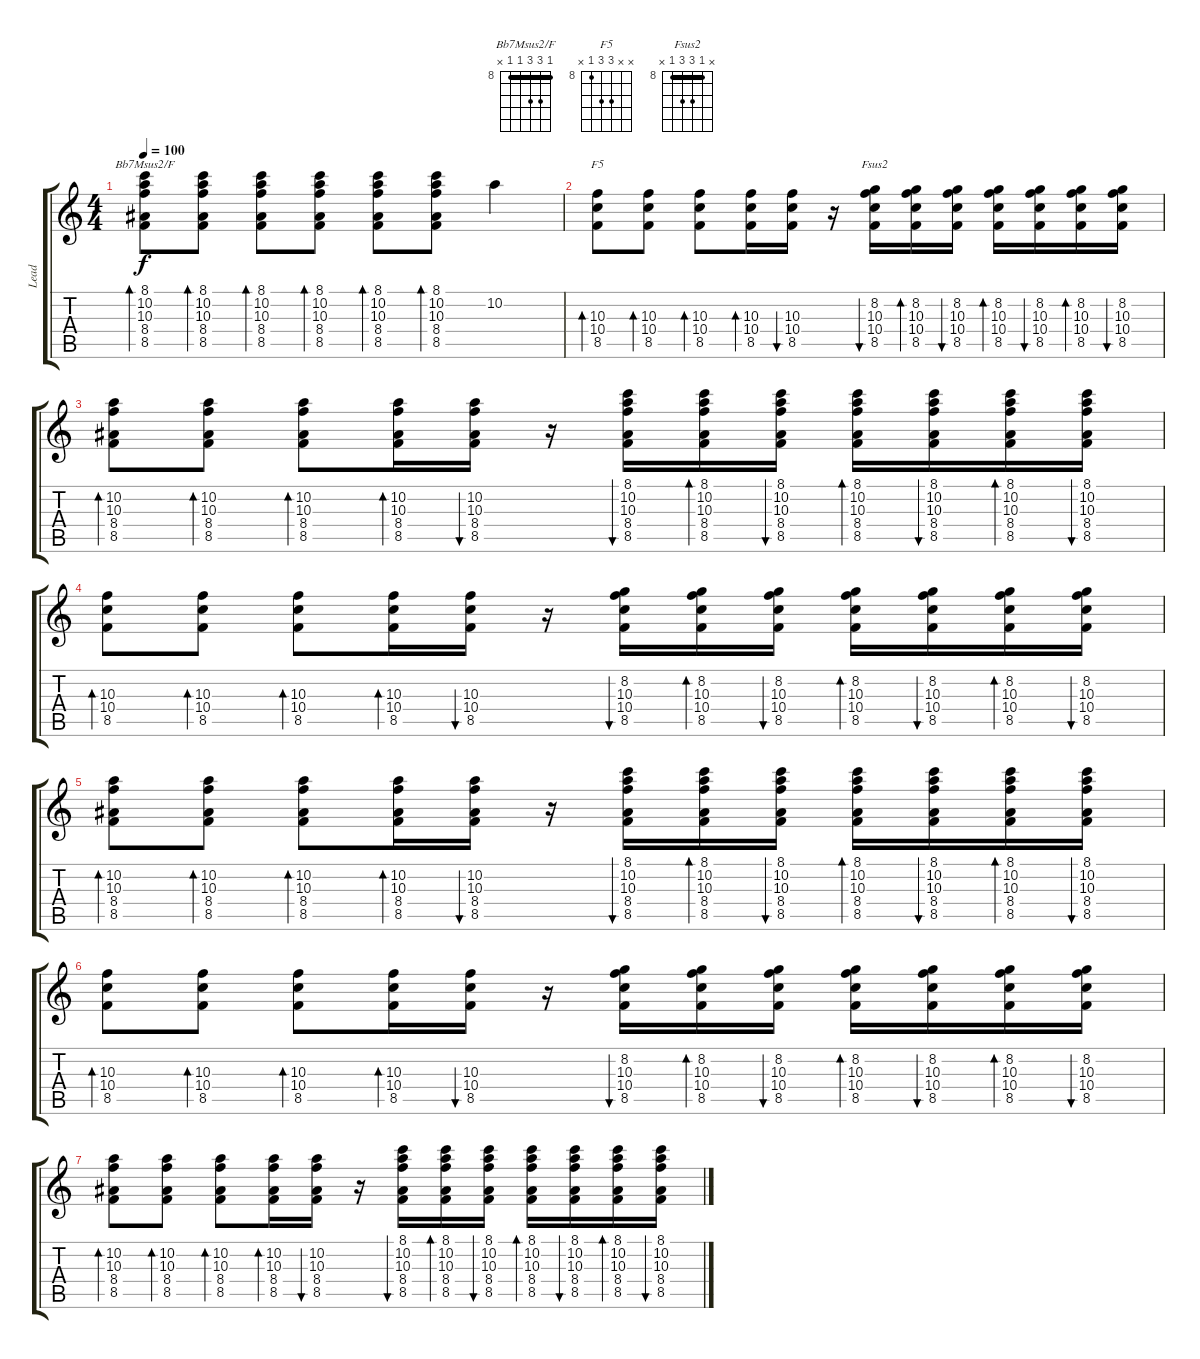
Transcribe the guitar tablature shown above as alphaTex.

\track ("Lead " "Lead ") {instrument overdrivenguitar}
\staff {score tabs}
\tuning (E4 B3 G3 D3 A2 E2) {hide}
\chord ("Bb7Msus2/F" 8 10 10 8 8 x) {firstfret 8 barre 8}
\chord ("F5" x x 10 10 8 x) {firstfret 8}
\chord ("Fsus2" x 8 10 10 8 x) {firstfret 8 barre 8}
\ts (4 4)
\tempo 100
\clef g2
\ks c
(8.1 10.2 10.3 8.4 8.5).8{bd 30 ch "Bb7Msus2/F" dy f} (8.1 10.2 10.3 8.4 8.5).8{bd 30} (8.1 10.2 10.3 8.4 8.5).8{bd 30} (8.1 10.2 10.3 8.4 8.5).8{bd 30} (8.1 10.2 10.3 8.4 8.5).8{bd 30} (8.1 10.2 10.3 8.4 8.5).8{bd 30} 10.2.4 |
(10.3 10.4 8.5).8{bd 30 ch "F5"} (10.3 10.4 8.5).8{bd 30} (10.3 10.4 8.5).8{bd 30} (10.3 10.4 8.5).16{bd 30} (10.3 10.4 8.5).16{bu 30} r.16 (8.2 10.3 10.4 8.5).16{bu 30 ch "Fsus2"} (8.2 10.3 10.4 8.5).16{bd 30} (8.2 10.3 10.4 8.5).16{bu 30} (8.2 10.3 10.4 8.5).16{bd 30} (8.2 10.3 10.4 8.5).16{bu 30} (8.2 10.3 10.4 8.5).16{bd 30} (8.2 10.3 10.4 8.5).16{bu 30} |
(10.2 10.3 8.4 8.5).8{bd 30} (10.2 10.3 8.4 8.5).8{bd 30} (10.2 10.3 8.4 8.5).8{bd 30} (10.2 10.3 8.4 8.5).16{bd 30} (10.2 10.3 8.4 8.5).16{bu 30} r.16 (8.1 10.2 10.3 8.4 8.5).16{bu 30} (8.1 10.2 10.3 8.4 8.5).16{bd 30} (8.1 10.2 10.3 8.4 8.5).16{bu 30} (8.1 10.2 10.3 8.4 8.5).16{bd 30} (8.1 10.2 10.3 8.4 8.5).16{bu 30} (8.1 10.2 10.3 8.4 8.5).16{bd 30} (8.1 10.2 10.3 8.4 8.5).16{bu 30} |
(10.3 10.4 8.5).8{bd 30} (10.3 10.4 8.5).8{bd 30} (10.3 10.4 8.5).8{bd 30} (10.3 10.4 8.5).16{bd 30} (10.3 10.4 8.5).16{bu 30} r.16 (8.2 10.3 10.4 8.5).16{bu 30} (8.2 10.3 10.4 8.5).16{bd 30} (8.2 10.3 10.4 8.5).16{bu 30} (8.2 10.3 10.4 8.5).16{bd 30} (8.2 10.3 10.4 8.5).16{bu 30} (8.2 10.3 10.4 8.5).16{bd 30} (8.2 10.3 10.4 8.5).16{bu 30} |
(10.2 10.3 8.4 8.5).8{bd 30} (10.2 10.3 8.4 8.5).8{bd 30} (10.2 10.3 8.4 8.5).8{bd 30} (10.2 10.3 8.4 8.5).16{bd 30} (10.2 10.3 8.4 8.5).16{bu 30} r.16 (8.1 10.2 10.3 8.4 8.5).16{bu 30} (8.1 10.2 10.3 8.4 8.5).16{bd 30} (8.1 10.2 10.3 8.4 8.5).16{bu 30} (8.1 10.2 10.3 8.4 8.5).16{bd 30} (8.1 10.2 10.3 8.4 8.5).16{bu 30} (8.1 10.2 10.3 8.4 8.5).16{bd 30} (8.1 10.2 10.3 8.4 8.5).16{bu 30} |
(10.3 10.4 8.5).8{bd 30} (10.3 10.4 8.5).8{bd 30} (10.3 10.4 8.5).8{bd 30} (10.3 10.4 8.5).16{bd 30} (10.3 10.4 8.5).16{bu 30} r.16 (8.2 10.3 10.4 8.5).16{bu 30} (8.2 10.3 10.4 8.5).16{bd 30} (8.2 10.3 10.4 8.5).16{bu 30} (8.2 10.3 10.4 8.5).16{bd 30} (8.2 10.3 10.4 8.5).16{bu 30} (8.2 10.3 10.4 8.5).16{bd 30} (8.2 10.3 10.4 8.5).16{bu 30} |
(10.2 10.3 8.4 8.5).8{bd 30} (10.2 10.3 8.4 8.5).8{bd 30} (10.2 10.3 8.4 8.5).8{bd 30} (10.2 10.3 8.4 8.5).16{bd 30} (10.2 10.3 8.4 8.5).16{bu 30} r.16 (8.1 10.2 10.3 8.4 8.5).16{bu 30} (8.1 10.2 10.3 8.4 8.5).16{bd 30} (8.1 10.2 10.3 8.4 8.5).16{bu 30} (8.1 10.2 10.3 8.4 8.5).16{bd 30} (8.1 10.2 10.3 8.4 8.5).16{bu 30} (8.1 10.2 10.3 8.4 8.5).16{bd 30} (8.1 10.2 10.3 8.4 8.5).16{bu 30}
